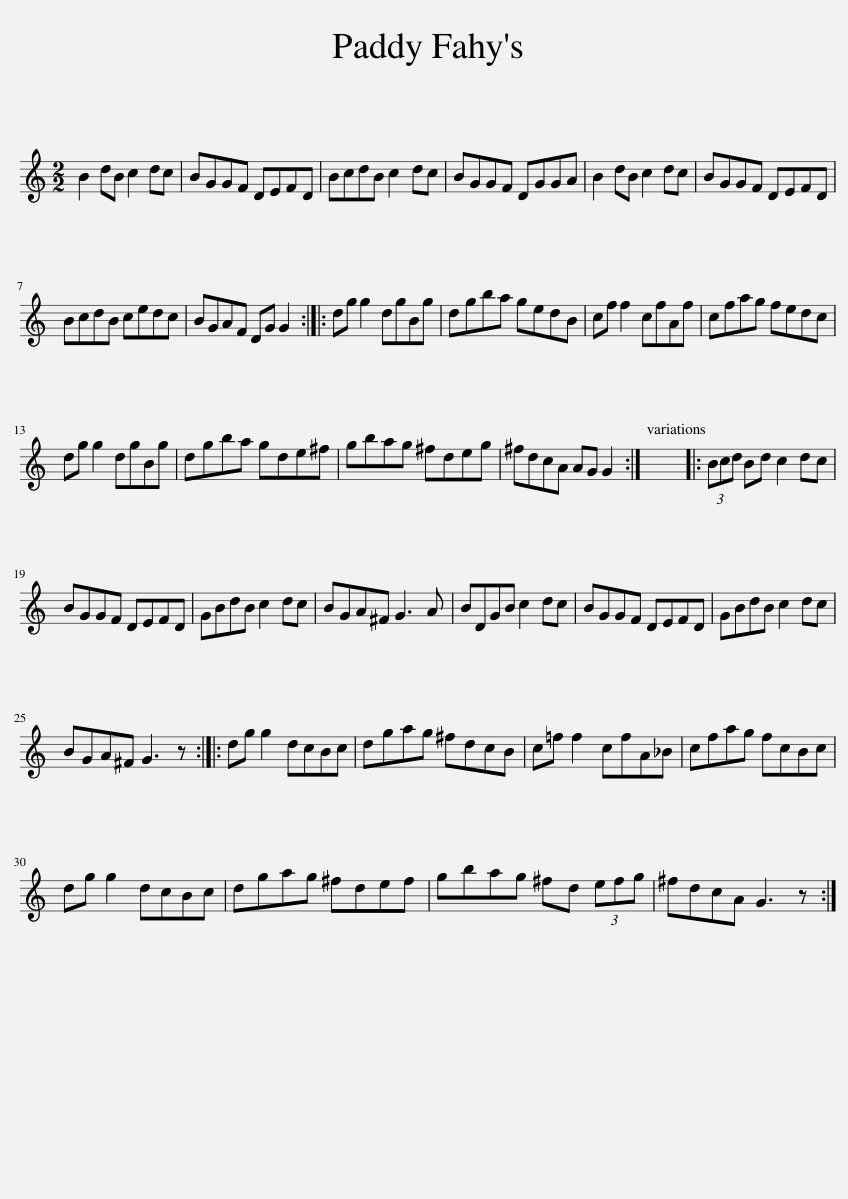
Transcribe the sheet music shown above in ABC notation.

X:1
L:1/8
M:2/2
I:linebreak $
K:C
V:1 treble
V:1
 B2 dB c2 dc | BGGF DEFD | BcdB c2 dc | BGGF DGGA | B2 dB c2 dc | %5
 BGGF DEFD |$ BcdB cedc | BGAF DG G2 :: dg g2 dgBg | dgba gedB | %10
 cf f2 cfAf | cfag fedc |$ dg g2 dgBg | dgba gde^f | gbag ^fdeg | %15
 ^fdcA AG G2 :| x8 |: (3Bcd Bd c2 dc |$ BGGF DEFD | GBdB c2 dc | %20
 BGA^F G3 A | BDGB c2 dc | BGGF DEFD | GBdB c2 dc |$ BGA^F G3 z :: %25
 dg g2 dcBc | dgag ^fdcB | c=f f2 cfA_B | cfag fcBc |$ dg g2 dcBc | %30
 dgag ^fdef | gbag ^fd (3efg | ^fdcA G3 z :| %33
